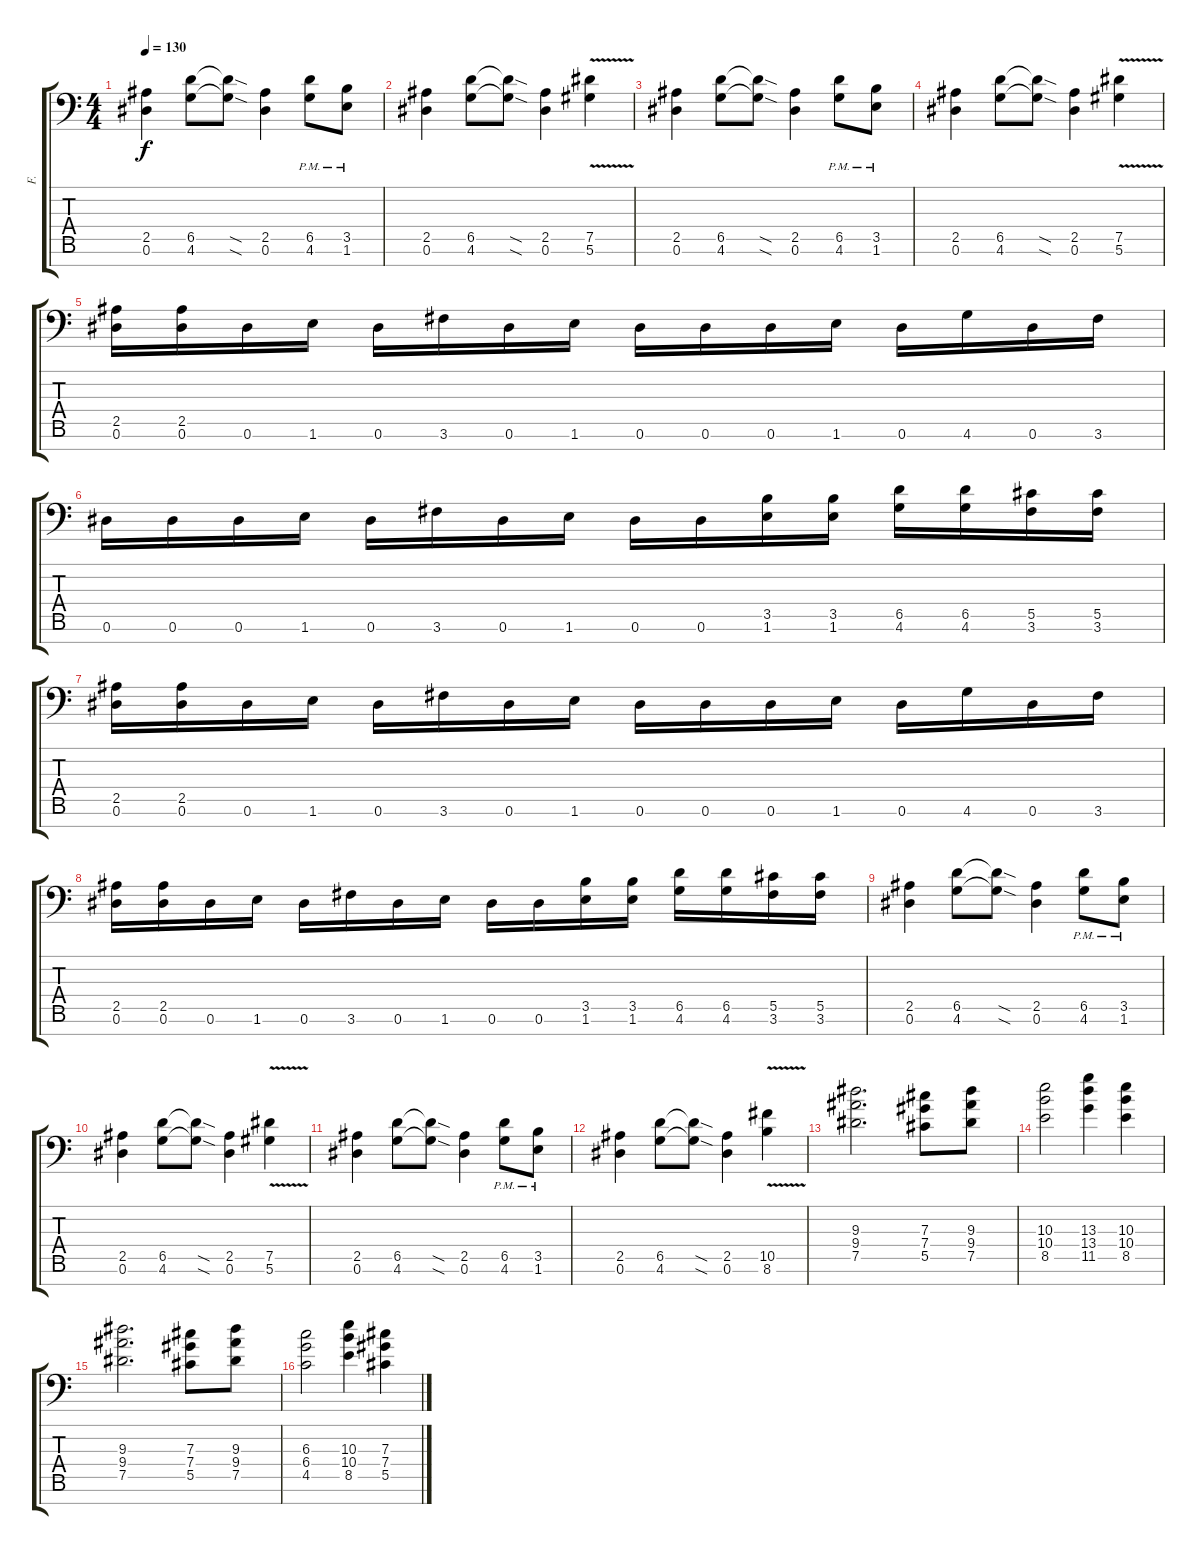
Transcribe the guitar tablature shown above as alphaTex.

\track ("F." "F.") {instrument distortionguitar}
\staff {score tabs}
\tuning (Eb4 Bb3 Gb3 Db3 Ab2 Eb2 Bb1) {hide}
\ts (4 4)
\tempo 130
\clef f4
\ks c
(2.5 0.6).4{dy f} (6.5 4.6).8 (6.5{sod t} 4.6{sod t}).8 (2.5 0.6).4 (6.5{pm} 4.6{pm}).8 (3.5{pm} 1.6{pm}).8 |
(2.5 0.6).4 (6.5 4.6).8 (6.5{sod t} 4.6{sod t}).8 (2.5 0.6).4 (7.5 5.6{v}).4 |
(2.5 0.6).4 (6.5 4.6).8 (6.5{sod t} 4.6{sod t}).8 (2.5 0.6).4 (6.5{pm} 4.6{pm}).8 (3.5{pm} 1.6{pm}).8 |
(2.5 0.6).4 (6.5 4.6).8 (6.5{sod t} 4.6{sod t}).8 (2.5 0.6).4 (7.5 5.6{v}).4 |
(2.5 0.6).16{balance 14} (2.5 0.6).16 0.6.16 1.6.16 0.6.16 3.6.16 0.6.16 1.6.16 0.6.16 0.6.16 0.6.16 1.6.16 0.6.16 4.6.16 0.6.16 3.6.16 |
0.6.16 0.6.16 0.6.16 1.6.16 0.6.16 3.6.16 0.6.16 1.6.16 0.6.16 0.6.16 (3.5 1.6).16 (3.5 1.6).16 (6.5 4.6).16 (6.5 4.6).16 (5.5 3.6).16 (5.5 3.6).16 |
(2.5 0.6).16 (2.5 0.6).16 0.6.16 1.6.16 0.6.16 3.6.16 0.6.16 1.6.16 0.6.16 0.6.16 0.6.16 1.6.16 0.6.16 4.6.16 0.6.16 3.6.16 |
(2.5 0.6).16 (2.5 0.6).16 0.6.16 1.6.16 0.6.16 3.6.16 0.6.16 1.6.16 0.6.16 0.6.16 (3.5 1.6).16 (3.5 1.6).16 (6.5 4.6).16 (6.5 4.6).16 (5.5 3.6).16 (5.5 3.6).16 |
(2.5 0.6).4 (6.5 4.6).8 (6.5{sod t} 4.6{sod t}).8 (2.5 0.6).4 (6.5{pm} 4.6{pm}).8 (3.5{pm} 1.6{pm}).8 |
(2.5 0.6).4 (6.5 4.6).8 (6.5{sod t} 4.6{sod t}).8 (2.5 0.6).4 (7.5 5.6{v}).4 |
(2.5 0.6).4 (6.5 4.6).8 (6.5{sod t} 4.6{sod t}).8 (2.5 0.6).4 (6.5{pm} 4.6{pm}).8 (3.5{pm} 1.6{pm}).8 |
(2.5 0.6).4 (6.5 4.6).8 (6.5{sod t} 4.6{sod t}).8 (2.5 0.6).4 (10.5{v} 8.6{v}).4 |
(9.3 9.4 7.5).2{d} (7.3 7.4 5.5).8 (9.3 9.4 7.5).8 |
(10.3 10.4 8.5).2 (13.3 13.4 11.5).4 (10.3 10.4 8.5).4 |
(9.3 9.4 7.5).2{d} (7.3 7.4 5.5).8 (9.3 9.4 7.5).8 |
(6.3 6.4 4.5).2 (10.3 10.4 8.5).4 (7.3 7.4 5.5).4
